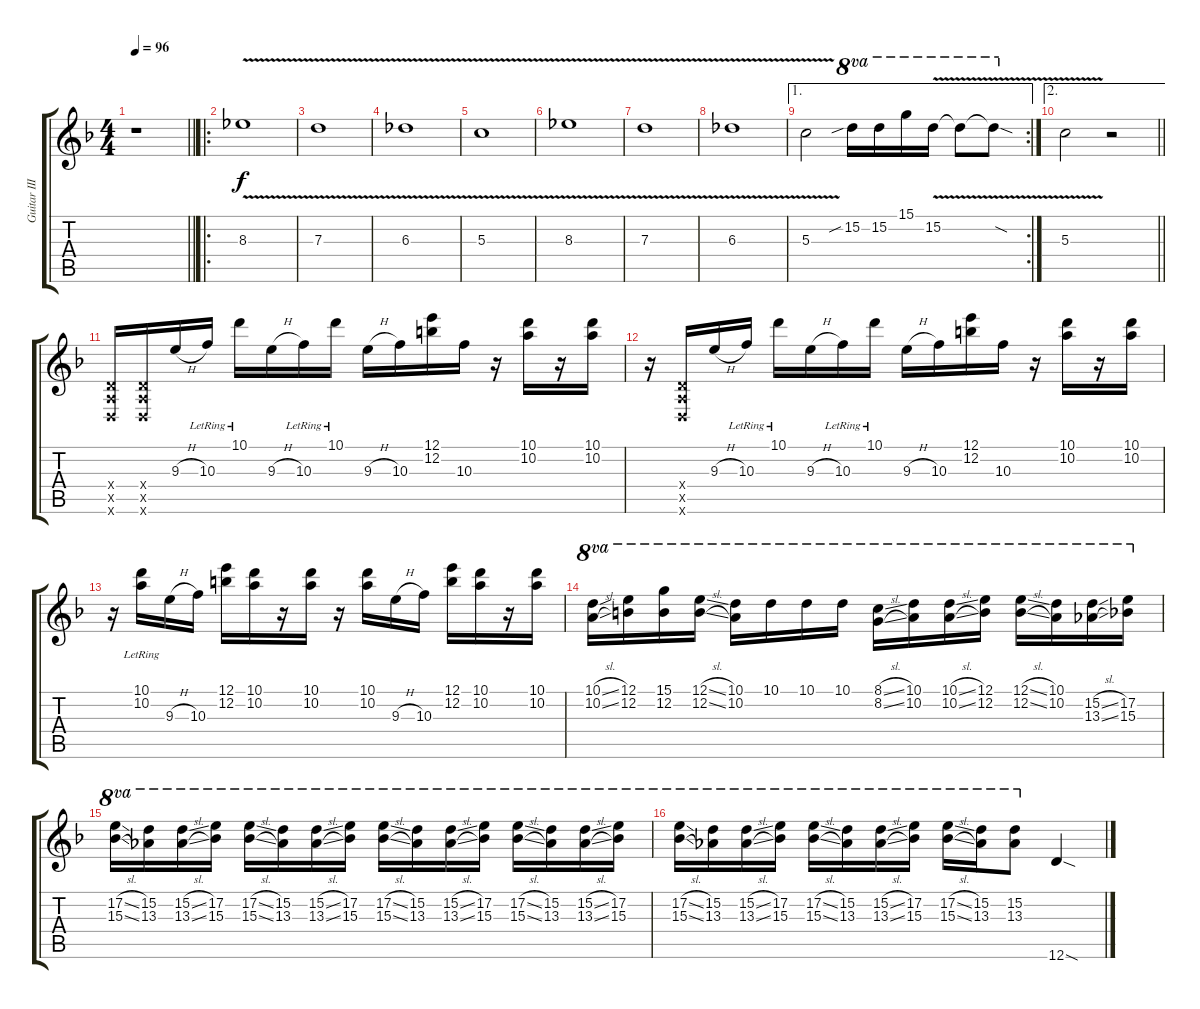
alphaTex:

\track ("Guitar III" "Guitar III") {instrument distortionguitar}
\staff {score tabs}
\tuning (E4 B3 G3 D3 A2 D2) {hide}
\ts (4 4)
\tempo 96
\clef g2
\barLineRight lightlight
\ks f
r.1{dy f} |
\ro
8.3{v}.1 |
7.3{v}.1 |
6.3{v}.1 |
5.3{v}.1 |
8.3{v}.1 |
7.3{v}.1 |
6.3{v}.1 |
\ae 1
\rc 2
5.3{v}.2 15.2{sib}.16{ot 8va} 15.2.16{ot 8va} 15.1.16{ot 8va} 15.2{v}.16{ot 8va} 15.2{v t}.8{ot 8va} 15.2{sod t}.8{ot 8va} |
\ae 2
\barLineRight lightlight
5.3{v}.2 r.2 |
(0.4{x} 0.5{x} 0.6{x}).16 (0.4{x} 0.5{x} 0.6{x}).16 9.3{h}.16 10.3{lr}.16 10.1{lr}.16 9.3{h}.16 10.3{lr}.16 10.1{lr}.16 9.3{h}.16 10.3.16 (12.1 12.2).16 10.3.16 r.16 (10.1 10.2).16 r.16 (10.1 10.2).16 |
r.16 (0.4{x} 0.5{x} 0.6{x}).16 9.3{h}.16 10.3{lr}.16 10.1{lr}.16 9.3{h}.16 10.3{lr}.16 10.1{lr}.16 9.3{h}.16 10.3.16 (12.1 12.2).16 10.3.16 r.16 (10.1 10.2).16 r.16 (10.1 10.2).16 |
r.16 (10.1{lr} 10.2{lr}).16 9.3{h}.16 10.3.16 (12.1 12.2).16 (10.1 10.2).16 r.16 (10.1 10.2).16 r.16 (10.1 10.2).16 9.3{h}.16 10.3.16 (12.1 12.2).16 (10.1 10.2).16 r.16 (10.1 10.2).16 |
(10.1{sl} 10.2{sl}).16{ot 8va} (12.1 12.2).16{ot 8va} (15.1 12.2).16{ot 8va} (12.1{sl} 12.2{sl}).16{ot 8va} (10.1 10.2).16{ot 8va} 10.1.16{ot 8va} 10.1.16{ot 8va} 10.1.16{ot 8va} (8.1{sl} 8.2{sl}).16{ot 8va} (10.1 10.2).16{ot 8va} (10.1{sl} 10.2{sl}).16{ot 8va} (12.1 12.2).16{ot 8va} (12.1{sl} 12.2{sl}).16{ot 8va} (10.1 10.2).16{ot 8va} (15.2{sl} 13.3{sl}).16{ot 8va} (17.2 15.3).16{ot 8va} |
(17.2{sl} 15.3{sl}).16{ot 8va} (15.2 13.3).16{ot 8va} (15.2{sl} 13.3{sl}).16{ot 8va} (17.2 15.3).16{ot 8va} (17.2{sl} 15.3{sl}).16{ot 8va} (15.2 13.3).16{ot 8va} (15.2{sl} 13.3{sl}).16{ot 8va} (17.2 15.3).16{ot 8va} (17.2{sl} 15.3{sl}).16{ot 8va} (15.2 13.3).16{ot 8va} (15.2{sl} 13.3{sl}).16{ot 8va} (17.2 15.3).16{ot 8va} (17.2{sl} 15.3{sl}).16{ot 8va} (15.2 13.3).16{ot 8va} (15.2{sl} 13.3{sl}).16{ot 8va} (17.2 15.3).16{ot 8va} |
(17.2{sl} 15.3{sl}).16{ot 8va} (15.2 13.3).16{ot 8va} (15.2{sl} 13.3{sl}).16{ot 8va} (17.2 15.3).16{ot 8va} (17.2{sl} 15.3{sl}).16{ot 8va} (15.2 13.3).16{ot 8va} (15.2{sl} 13.3{sl}).16{ot 8va} (17.2 15.3).16{ot 8va} (17.2{sl} 15.3{sl}).16{ot 8va} (15.2 13.3).16{ot 8va} (15.2 13.3).8{ot 8va} 12.6{sod}.4
